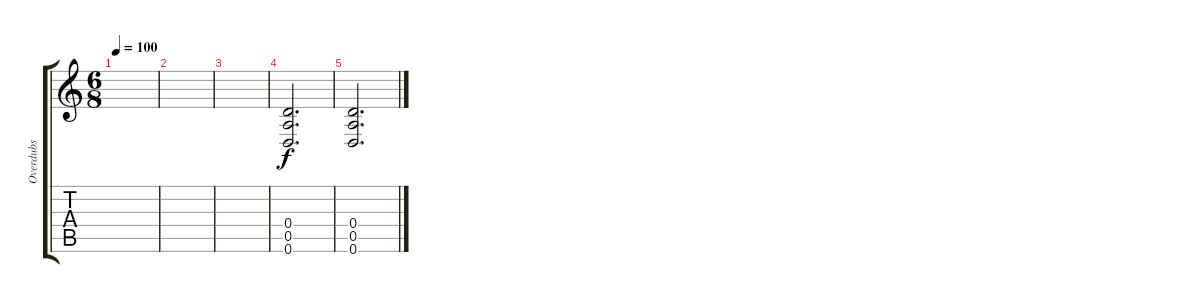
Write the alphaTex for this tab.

\track ("Overdubs" "Overdubs") {instrument electricguitarjazz}
\staff {score tabs}
\tuning (E4 B3 G3 D3 A2 D2) {hide}
\ts (6 8)
\tempo 100
\clef g2
\ks c
|
|
|
(0.4 0.5 0.6).2{d volume 0} |
(0.4 0.5 0.6).2{d volume 16}
